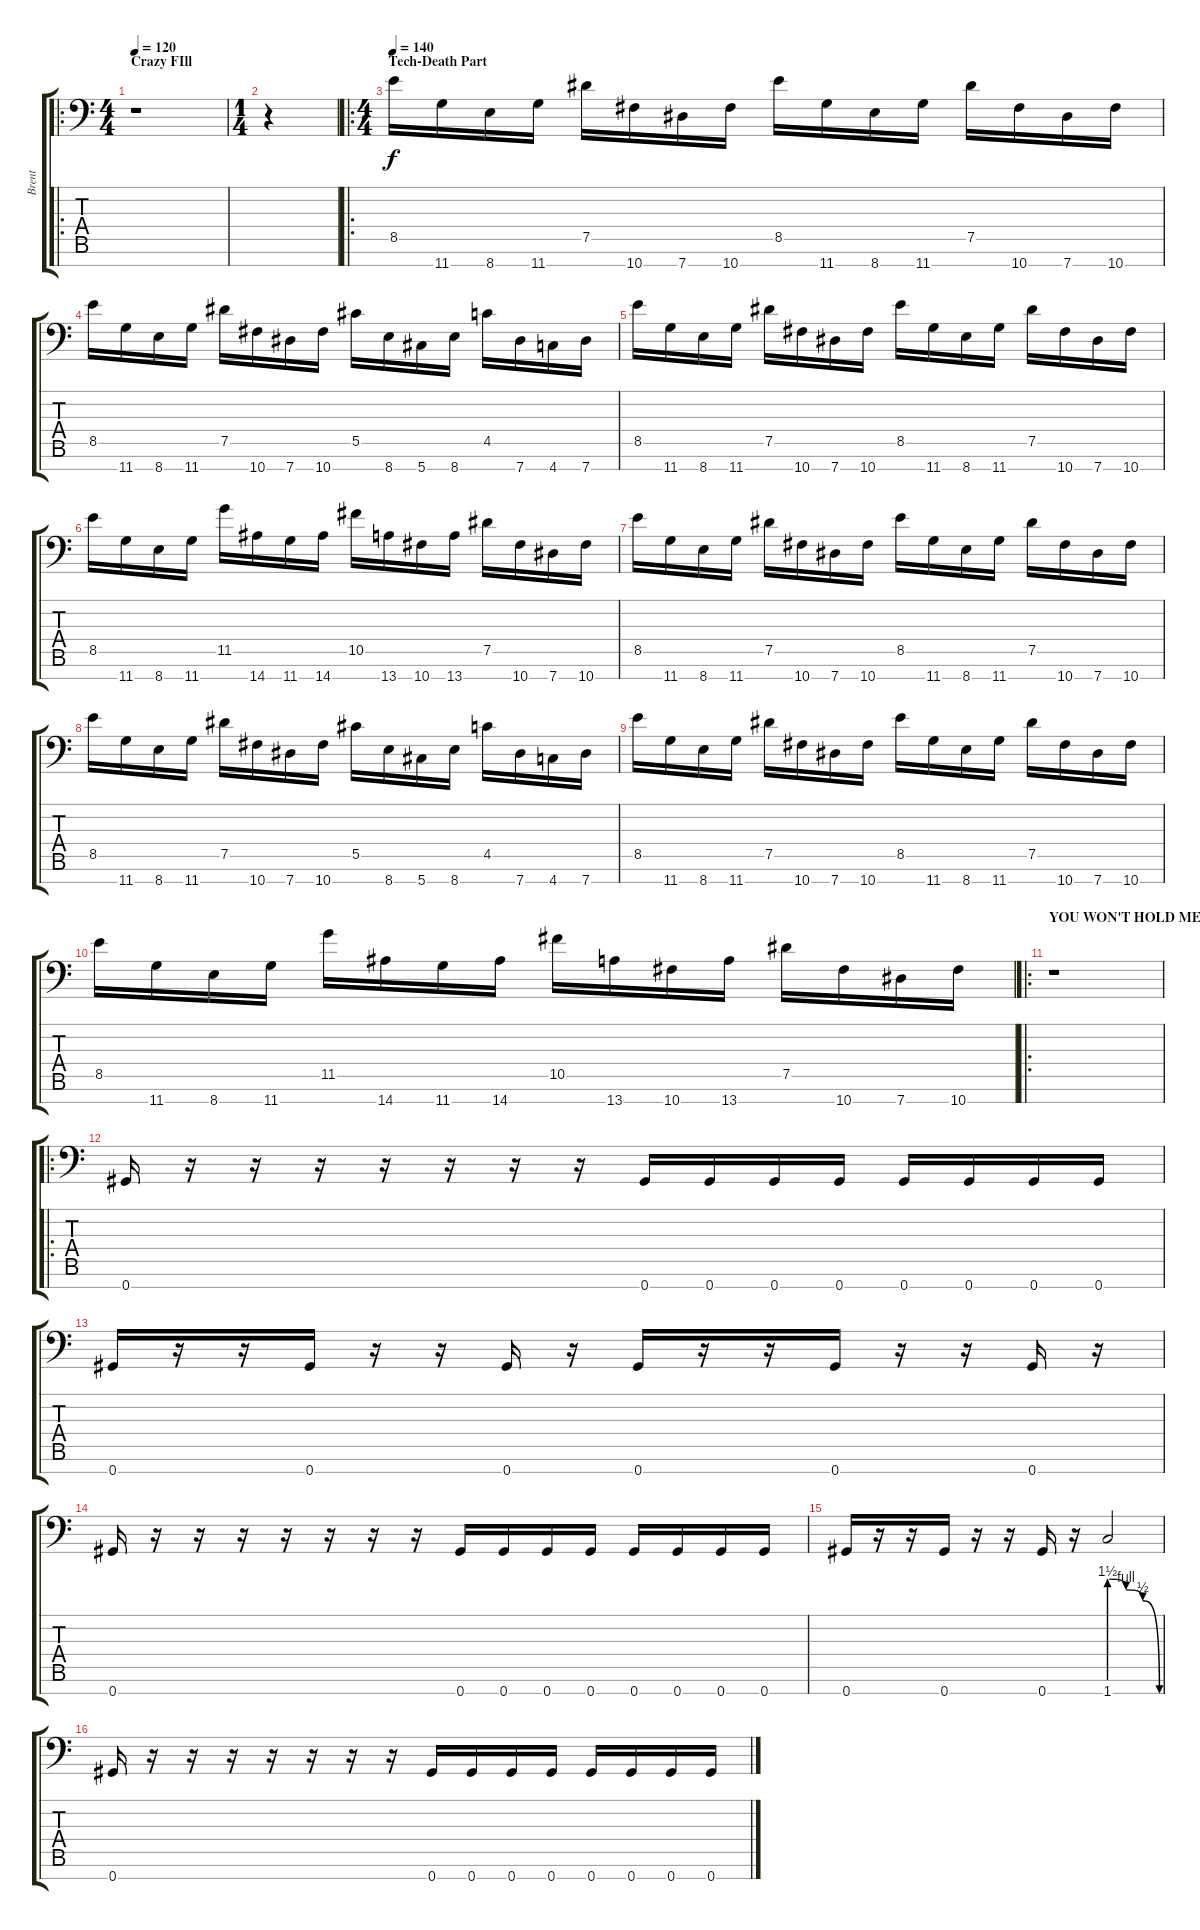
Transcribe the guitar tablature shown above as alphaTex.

\track ("Brent" "Brent") {instrument distortionguitar}
\staff {score tabs}
\tuning (Eb4 Bb3 Gb3 Db3 Ab2 Eb2 Ab1) {hide}
\ro
\ts (4 4)
\section ("" "Crazy FIll")
\tempo 120
\clef f4
\ks c
r.1{dy f} |
\ts (1 4)
r.4 |
\ro
\ts (4 4)
\section ("" "Tech-Death Part")
\tempo 140
8.5.16 11.7.16 8.7.16 11.7.16 7.5.16 10.7.16 7.7.16 10.7.16 8.5.16 11.7.16 8.7.16 11.7.16 7.5.16 10.7.16 7.7.16 10.7.16 |
8.5.16 11.7.16 8.7.16 11.7.16 7.5.16 10.7.16 7.7.16 10.7.16 5.5.16 8.7.16 5.7.16 8.7.16 4.5.16 7.7.16 4.7.16 7.7.16 |
8.5.16 11.7.16 8.7.16 11.7.16 7.5.16 10.7.16 7.7.16 10.7.16 8.5.16 11.7.16 8.7.16 11.7.16 7.5.16 10.7.16 7.7.16 10.7.16 |
8.5.16 11.7.16 8.7.16 11.7.16 11.5.16 14.7.16 11.7.16 14.7.16 10.5.16 13.7.16 10.7.16 13.7.16 7.5.16 10.7.16 7.7.16 10.7.16 |
8.5.16 11.7.16 8.7.16 11.7.16 7.5.16 10.7.16 7.7.16 10.7.16 8.5.16 11.7.16 8.7.16 11.7.16 7.5.16 10.7.16 7.7.16 10.7.16 |
8.5.16 11.7.16 8.7.16 11.7.16 7.5.16 10.7.16 7.7.16 10.7.16 5.5.16 8.7.16 5.7.16 8.7.16 4.5.16 7.7.16 4.7.16 7.7.16 |
8.5.16 11.7.16 8.7.16 11.7.16 7.5.16 10.7.16 7.7.16 10.7.16 8.5.16 11.7.16 8.7.16 11.7.16 7.5.16 10.7.16 7.7.16 10.7.16 |
8.5.16 11.7.16 8.7.16 11.7.16 11.5.16 14.7.16 11.7.16 14.7.16 10.5.16 13.7.16 10.7.16 13.7.16 7.5.16 10.7.16 7.7.16 10.7.16 |
\ro
\section ("" "YOU WON'T HOLD ME DOWN                   Outro Breakdown")
r.1 |
\ro
0.7.16 r.16 r.16 r.16 r.16 r.16 r.16 r.16 0.7.16 0.7.16 0.7.16 0.7.16 0.7.16 0.7.16 0.7.16 0.7.16 |
0.7.16 r.16 r.16 0.7.16 r.16 r.16 0.7.16 r.16 0.7.16 r.16 r.16 0.7.16 r.16 r.16 0.7.16 r.16 |
0.7.16 r.16 r.16 r.16 r.16 r.16 r.16 r.16 0.7.16 0.7.16 0.7.16 0.7.16 0.7.16 0.7.16 0.7.16 0.7.16 |
0.7.16 r.16 r.16 0.7.16 r.16 r.16 0.7.16 r.16 1.7{be (custom 0 6 20 4 40 2 60 0)}.2 |
0.7.16 r.16 r.16 r.16 r.16 r.16 r.16 r.16 0.7.16 0.7.16 0.7.16 0.7.16 0.7.16 0.7.16 0.7.16 0.7.16
